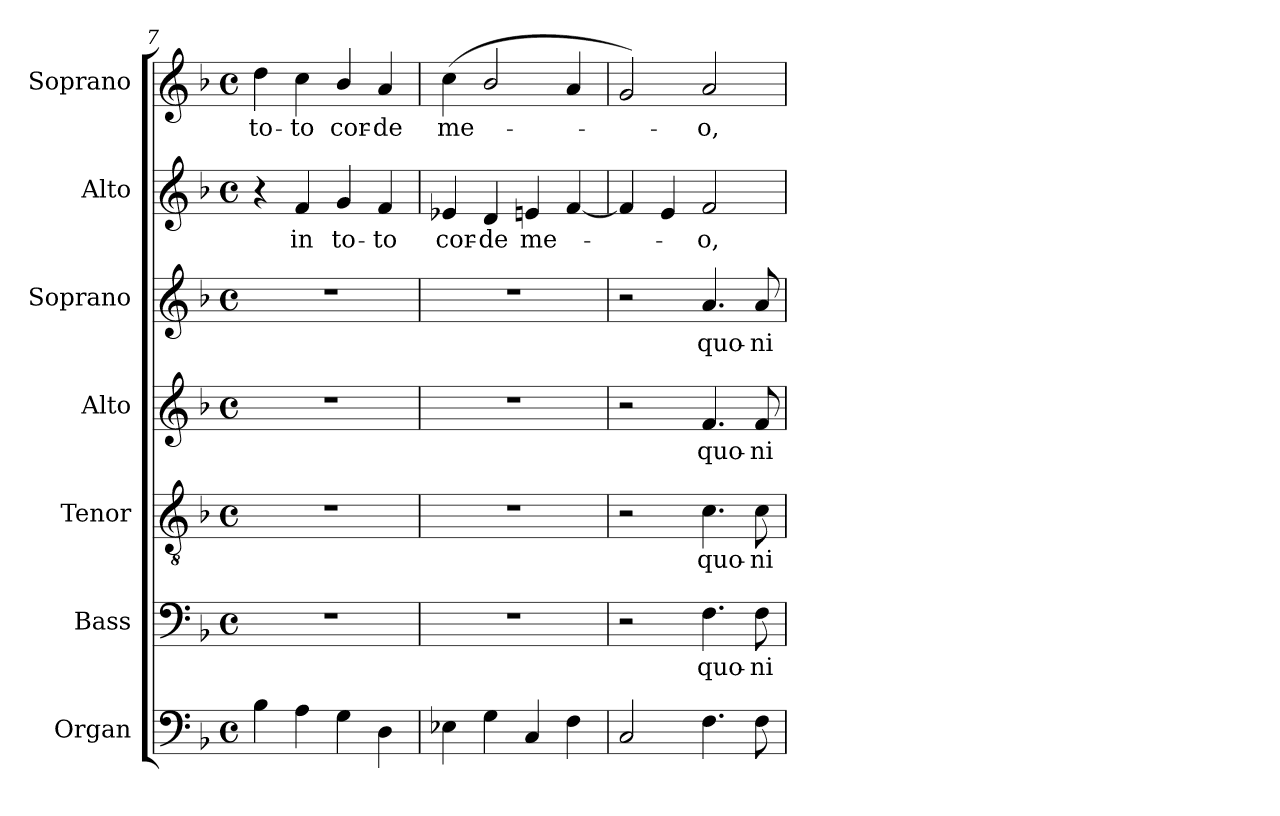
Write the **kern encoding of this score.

**kern	**kern	**text	**kern	**text	**kern	**text	**kern	**text	**kern	**text	**kern	**text
*part7	*part6	*part6	*part5	*part5	*part4	*part4	*part3	*part3	*part2	*part2	*part1	*part1
*staff7	*staff6	*staff6	*staff5	*staff5	*staff4	*staff4	*staff3	*staff3	*staff2	*staff2	*staff1	*staff1
*I"Organ	*I"Bass	*	*I"Tenor	*	*I"Alto	*	*I"Soprano	*	*I"Alto	*	*I"Soprano	*
*I'Org.	*I'B.	*	*I'T.	*	*I'A.	*	*I'S.	*	*I'A.	*	*I'S.	*
!!LO:LB:g=z
*clefF4	*clefF4	*	*clefGv2	*	*clefG2	*	*clefG2	*	*clefG2	*	*clefG2	*
*	*	*	*ITrd7c12	*	*	*	*	*	*	*	*	*
*k[b-]	*k[b-]	*	*k[b-]	*	*k[b-]	*	*k[b-]	*	*k[b-]	*	*k[b-]	*
*F:	*F:	*	*F:	*	*F:	*	*F:	*	*F:	*	*F:	*
*M4/4	*M4/4	*	*M4/4	*	*M4/4	*	*M4/4	*	*M4/4	*	*M4/4	*
*met(c)	*met(c)	*	*met(c)	*	*met(c)	*	*met(c)	*	*met(c)	*	*met(c)	*
=7	=7	=7	=7	=7	=7	=7	=7	=7	=7	=7	=7	=7
!	!	!	!	!	!	!	!	!	!	!	!	!LO:LY:b:color=#000000
4B-i\	1r	.	1r	.	1r	.	1r	.	4r	.	4ddi\	to-
!	!	!	!	!	!	!	!	!	!	!LO:LY:b:color=#000000	!	!
!	!	!	!	!	!	!	!	!	!	!	!	!LO:LY:b:color=#000000
4Ai\	.	.	.	.	.	.	.	.	4fi/	in	4cci\	-to
!	!	!	!	!	!	!	!	!	!	!LO:LY:b:color=#000000	!	!
!	!	!	!	!	!	!	!	!	!	!	!	!LO:LY:b:color=#000000
4Gi\	.	.	.	.	.	.	.	.	4gi/	to-	4b-i/	cor-
!	!	!	!	!	!	!	!	!	!	!LO:LY:b:color=#000000	!	!
!	!	!	!	!	!	!	!	!	!	!	!	!LO:LY:b:color=#000000
4Di\	.	.	.	.	.	.	.	.	4fi/	-to	4ai/	-de
=8	=8	=8	=8	=8	=8	=8	=8	=8	=8	=8	=8	=8
!	!	!	!	!	!	!	!	!	!	!LO:LY:b:color=#000000	!	!
!	!	!	!	!	!	!	!	!	!	!	!	!LO:LY:b:color=#000000
4E-Xi\	1r	.	1r	.	1r	.	1r	.	4e-Xi/	cor-	(4cci\	me-
!	!	!	!	!	!	!	!	!	!	!LO:LY:b:color=#000000	!	!
4Gi\	.	.	.	.	.	.	.	.	4di/	-de	2b-i/	.
!	!	!	!	!	!	!	!	!	!	!LO:LY:b:color=#000000	!	!
4Ci/	.	.	.	.	.	.	.	.	4eni/	me-	.	.
4Fi\	.	.	.	.	.	.	.	.	[4fi/	.	4ai/	.
=9	=9	=9	=9	=9	=9	=9	=9	=9	=9	=9	=9	=9
2Ci/	2r	.	2r	.	2r	.	2r	.	4fi/]	.	2gi/)	.
.	.	.	.	.	.	.	.	.	4ei/	.	.	.
!	!	!LO:LY:b:color=#000000	!	!	!	!	!	!	!	!	!	!
!	!	!	!	!LO:LY:b:color=#000000	!	!	!	!	!	!	!	!
!	!	!	!	!	!	!LO:LY:b:color=#000000	!	!	!	!	!	!
!	!	!	!	!	!	!	!	!LO:LY:b:color=#000000	!	!	!	!
!	!	!	!	!	!	!	!	!	!	!LO:LY:b:color=#000000	!	!
!	!	!	!	!	!	!	!	!	!	!	!	!LO:LY:b:color=#000000
4.Fi\	4.Fi\	quo-	4.Ci\	quo-	4.fi/	quo-	4.ai/	quo-	2fi/	-o,	2ai/	-o,
!	!	!LO:LY:b:color=#000000	!	!	!	!	!	!	!	!	!	!
!	!	!	!	!LO:LY:b:color=#000000	!	!	!	!	!	!	!	!
!	!	!	!	!	!	!LO:LY:b:color=#000000	!	!	!	!	!	!
!	!	!	!	!	!	!	!	!LO:LY:b:color=#000000	!	!	!	!
8Fi\	8Fi\	-ni-	8Ci\	-ni-	8fi/	-ni-	8ai/	-ni-	.	.	.	.
=	=	=	=	=	=	=	=	=	=	=	=	=
*-	*-	*-	*-	*-	*-	*-	*-	*-	*-	*-	*-	*-
